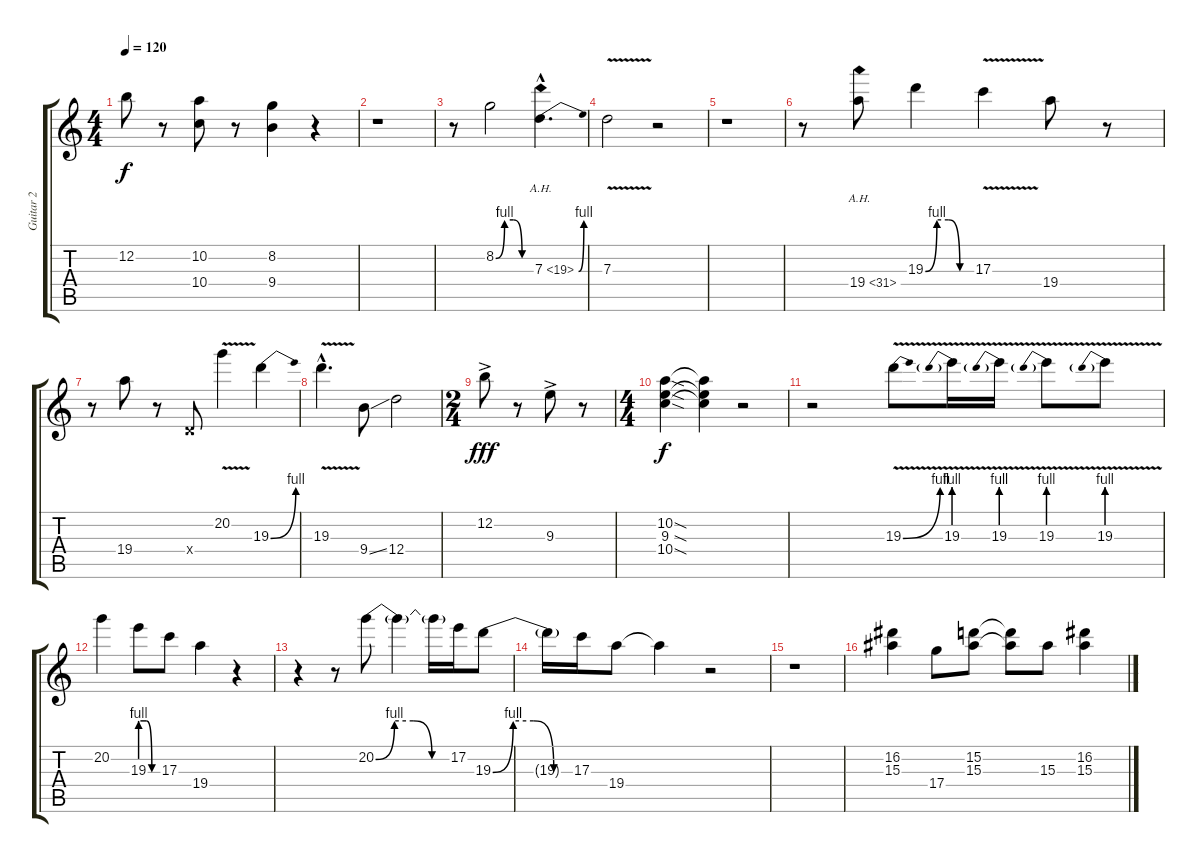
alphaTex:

\track ("Guitar 2" "Guitar 2") {instrument electricguitarjazz}
\staff {score tabs}
\tuning (E4 B3 G3 D3 A2 E2) {hide}
\ts (4 4)
\tempo 120
\clef g2
\ks c
12.2.8{dy f} r.8 (10.2 10.4).8 r.8 (8.2 9.4).4 r.4 |
r.1 |
r.8 8.2{be (custom 0 0 15 4 30 4 45 0 60 0)}.2 7.3{be (bend 0 0 60 4) ah 12 hac}.4{d} |
7.3{v}.2 r.2 |
r.1 |
r.8 19.4{ah 12}.8 19.3{be (custom 0 0 15 4 30 4 45 0 60 0)}.4 17.3{v}.4 19.4.8 r.8 |
r.8 19.4.8 r.8 0.4{x}.8 20.2{v}.4 19.3{be (bend 0 0 60 4)}.4 |
19.3{v hac}.4{d} 9.4{ss}.8 12.4.2 |
\ts (2 4)
12.2{ac}.8{dy fff} r.8 9.3{ac}.8 r.8 |
\ts (4 4)
(10.2{sod} 9.3{sod} 10.4{sod}).4{dy f} (10.2{t} 9.3{t} 10.4{t}).4 r.2 |
r.2 19.3{be (bend 0 0 60 4) v}.8 19.3{be (prebend 0 4 60 4) v}.16 19.3{be (prebend 0 4 60 4) v}.16 19.3{be (prebend 0 4 60 4) v}.8 19.3{be (prebend 0 4 60 4) v}.8 |
20.2.4 19.3{be (custom 0 4 20 4 40 0 60 0)}.8 17.3.8 19.4.4 r.4 |
r.4 r.8 20.2{be (custom 0 0 15 4 30 4 45 0 60 0)}.8 20.2{t}.4 20.2{t}.16 17.2.16 19.3{be (custom 0 0 15 4 30 4 45 0 60 0)}.8 |
19.3{t}.16 17.3.16 19.4.8 19.4{t}.4 r.2 |
r.1 |
(16.2 15.3).4 17.4.8 (15.2 15.3).8 (15.2{t} 15.3{t}).8 15.3.8 (16.2 15.3).4
